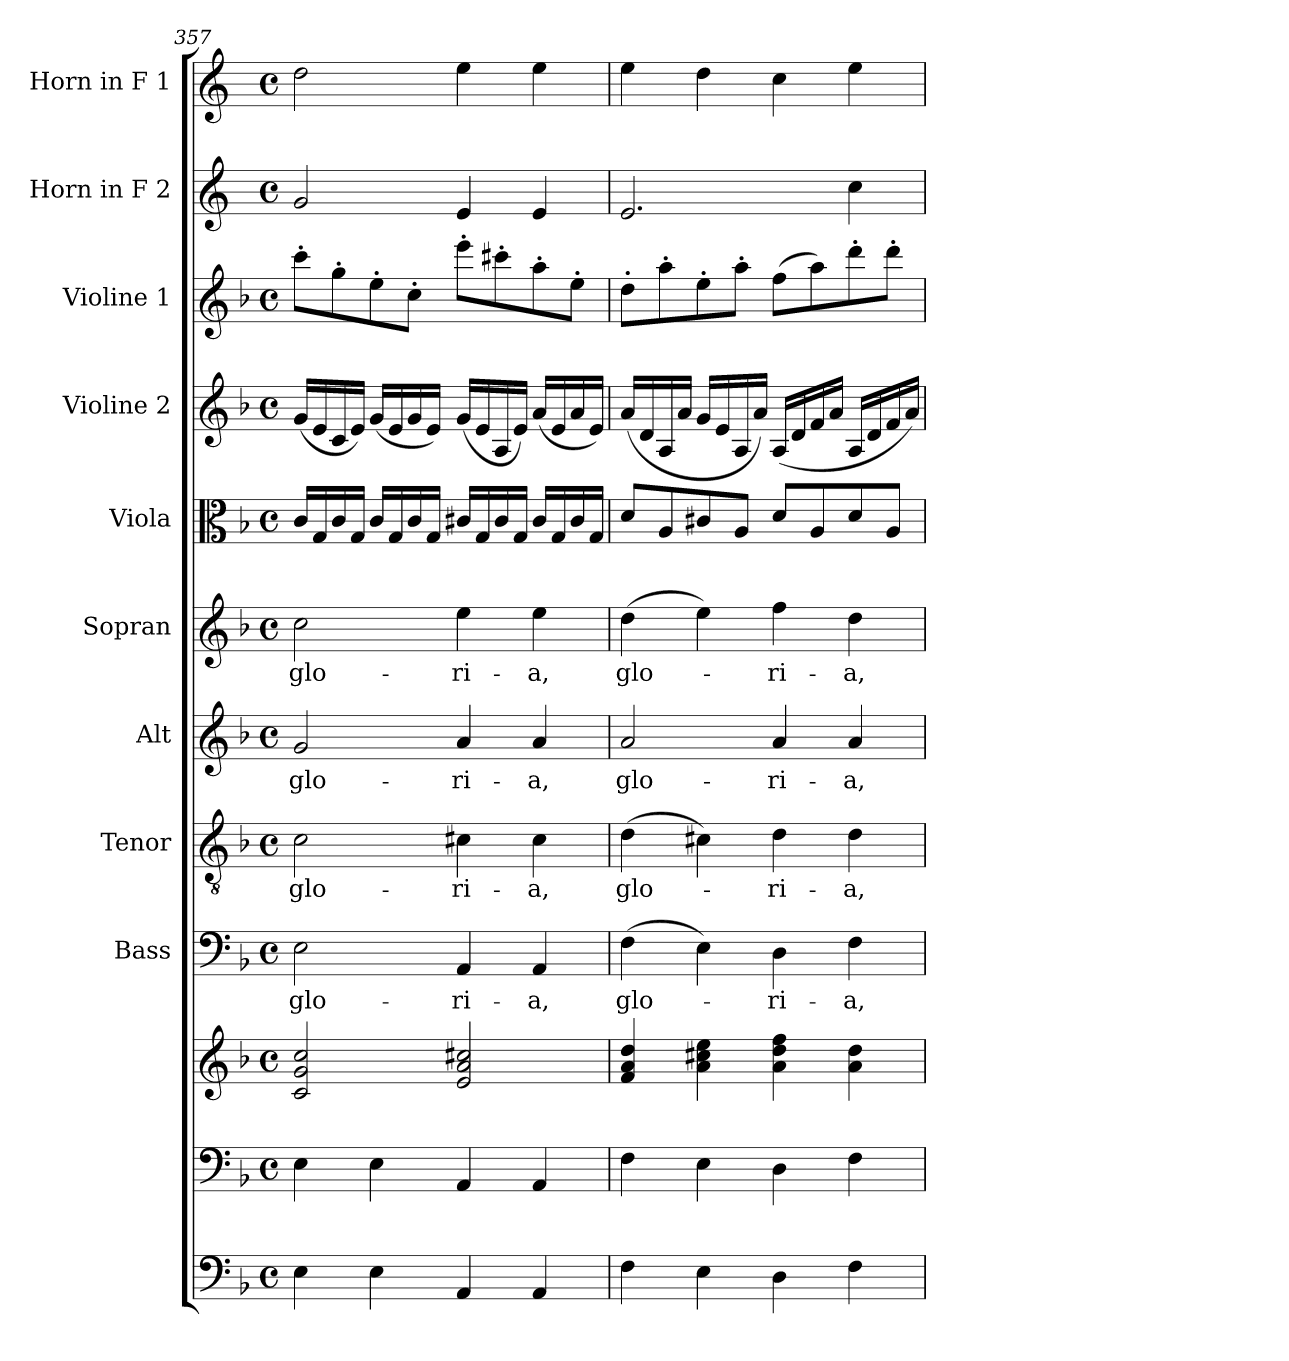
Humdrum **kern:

**kern	**kern	**kern	**kern	**text	**kern	**text	**kern	**text	**kern	**text	**kern	**kern	**kern	**kern	**kern
*part11	*part10	*part10	*part9	*part9	*part8	*part8	*part7	*part7	*part6	*part6	*part5	*part4	*part3	*part2	*part1
*staff12	*staff11	*staff10	*staff9	*staff9	*staff8	*staff8	*staff7	*staff7	*staff6	*staff6	*staff5	*staff4	*staff3	*staff2	*staff1
*	*	*	*I"Bass	*	*I"Tenor	*	*I"Alt	*	*I"Sopran	*	*I"Viola	*I"Violine 2	*I"Violine 1	*I"Horn in F 2	*I"Horn in F 1
*	*	*	*I'B.	*	*I'T.	*	*I'A.	*	*I'S.	*	*I'Vla.	*I'Vl. 2	*I'Vl. 1	*	*
*clefF4	*clefF4	*clefG2	*clefF4	*	*clefGv2	*	*clefG2	*	*clefG2	*	*clefC3	*clefG2	*clefG2	*clefG2	*clefG2
*ITrd7c12	*	*	*	*	*	*	*	*	*	*	*	*	*	*ITrd4c7	*ITrd4c7
*k[b-]	*k[b-]	*k[b-]	*k[b-]	*	*k[b-]	*	*k[b-]	*	*k[b-]	*	*k[b-]	*k[b-]	*k[b-]	*k[b-]	*k[b-]
*F:	*F:	*F:	*F:	*	*F:	*	*F:	*	*F:	*	*F:	*F:	*F:	*F:	*F:
*M4/4	*M4/4	*M4/4	*M4/4	*	*M4/4	*	*M4/4	*	*M4/4	*	*M4/4	*M4/4	*M4/4	*M4/4	*M4/4
*met(c)	*met(c)	*met(c)	*met(c)	*	*met(c)	*	*met(c)	*	*met(c)	*	*met(c)	*met(c)	*met(c)	*met(c)	*met(c)
=357	=357	=357	=357	=357	=357	=357	=357	=357	=357	=357	=357	=357	=357	=357	=357
!	!	!	!	!LO:LY:b	!	!LO:LY:b	!	!LO:LY:b	!	!LO:LY:b	!	!	!	!	!
4EE\	4E\	2c/ 2g/ 2cc/	2E\	glo-	2c\	glo-	2g/	glo-	2cc\	glo-	16c/LL	(<16g/LL	8ccc'>\L	2c/	2g\
.	.	.	.	.	.	.	.	.	.	.	16G/	16e/	.	.	.
.	.	.	.	.	.	.	.	.	.	.	16c/	16c/	8gg'>\	.	.
.	.	.	.	.	.	.	.	.	.	.	16G/JJ	16e/JJ)	.	.	.
4EE\	4E\	.	.	.	.	.	.	.	.	.	16c/LL	(<16g/LL	8ee'>\	.	.
.	.	.	.	.	.	.	.	.	.	.	16G/	16e/	.	.	.
.	.	.	.	.	.	.	.	.	.	.	16c/	16g/	8cc'>\J	.	.
.	.	.	.	.	.	.	.	.	.	.	16G/JJ	16e/JJ)	.	.	.
!	!	!	!	!LO:LY:b	!	!LO:LY:b	!	!LO:LY:b	!	!LO:LY:b	!	!	!	!	!
4AAA/	4AA/	2e/ 2a/ 2cc#X/	4AA/	-ri-	4c#X\	-ri-	4a/	-ri-	4ee\	-ri-	16c#X/LL	(<16g/LL	8eee'>\L	4A/	4a\
.	.	.	.	.	.	.	.	.	.	.	16G/	16e/	.	.	.
.	.	.	.	.	.	.	.	.	.	.	16c#/	16A/	8ccc#X'>\	.	.
.	.	.	.	.	.	.	.	.	.	.	16G/JJ	16e/JJ)	.	.	.
!	!	!	!	!LO:LY:b	!	!LO:LY:b	!	!LO:LY:b	!	!LO:LY:b	!	!	!	!	!
4AAA/	4AA/	.	4AA/	-a,	4c#\	-a,	4a/	-a,	4ee\	-a,	16c#/LL	(<16a/LL	8aa'>\	4A/	4a\
.	.	.	.	.	.	.	.	.	.	.	16G/	16e/	.	.	.
.	.	.	.	.	.	.	.	.	.	.	16c#/	16a/	8ee'>\J	.	.
.	.	.	.	.	.	.	.	.	.	.	16G/JJ	16e/JJ)	.	.	.
!!LO:PB:g=z
=358	=358	=358	=358	=358	=358	=358	=358	=358	=358	=358	=358	=358	=358	=358	=358
!	!	!	!	!LO:LY:b	!	!LO:LY:b	!	!LO:LY:b	!	!LO:LY:b	!	!	!	!	!
4FF\	4F\	4f/ 4a/ 4dd/	(>4F\	glo-	(>4d\	glo-	2a/	glo-	(>4dd\	glo-	8d/L	(<16a/LL	8dd'>\L	2.A/	4a\
.	.	.	.	.	.	.	.	.	.	.	.	16d/	.	.	.
.	.	.	.	.	.	.	.	.	.	.	8A/	16A/	8aa'>\	.	.
.	.	.	.	.	.	.	.	.	.	.	.	16a/JJ	.	.	.
4EE\	4E\	4a\ 4cc#X\ 4ee\	4E\)	.	4c#X\)	.	.	.	4ee\)	.	8c#X/	16g/LL	8ee'>\	.	4g\
.	.	.	.	.	.	.	.	.	.	.	.	16e/	.	.	.
.	.	.	.	.	.	.	.	.	.	.	8A/J	16A/	8aa'>\J	.	.
.	.	.	.	.	.	.	.	.	.	.	.	16a/JJ)	.	.	.
!	!	!	!	!LO:LY:b	!	!LO:LY:b	!	!LO:LY:b	!	!LO:LY:b	!	!	!	!	!
4DD\	4D\	4a\ 4dd\ 4ff\	4D\	-ri-	4d\	-ri-	4a/	-ri-	4ff\	-ri-	8d/L	(<16A/LL	(>8ff\L	.	4f\
.	.	.	.	.	.	.	.	.	.	.	.	16d/	.	.	.
.	.	.	.	.	.	.	.	.	.	.	8A/	16f/	8aa\)	.	.
.	.	.	.	.	.	.	.	.	.	.	.	16a/JJ	.	.	.
!	!	!	!	!LO:LY:b	!	!LO:LY:b	!	!LO:LY:b	!	!LO:LY:b	!	!	!	!	!
4FF\	4F\	4a\ 4dd\	4F\	-a,	4d\	-a,	4a/	-a,	4dd\	-a,	8d/	16A/LL	8ddd'>\	4f\	4a\
.	.	.	.	.	.	.	.	.	.	.	.	16d/	.	.	.
.	.	.	.	.	.	.	.	.	.	.	8A/J	16f/	8ddd'>\J	.	.
.	.	.	.	.	.	.	.	.	.	.	.	16a/JJ)	.	.	.
=	=	=	=	=	=	=	=	=	=	=	=	=	=	=	=
*-	*-	*-	*-	*-	*-	*-	*-	*-	*-	*-	*-	*-	*-	*-	*-
